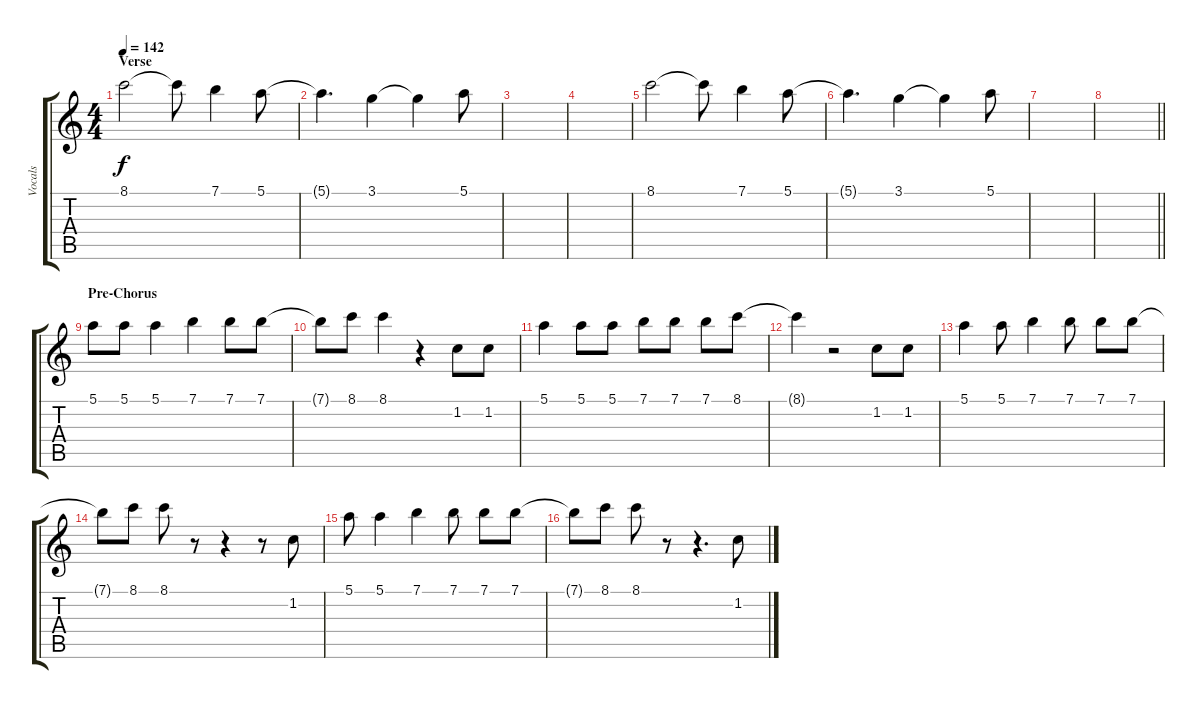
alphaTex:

\track ("Vocals" "Vocals") {instrument overdrivenguitar}
\staff {score tabs}
\tuning (E4 B3 G3 D3 A2 E2) {hide}
\ts (4 4)
\section ("" "Verse")
\tempo 142
\clef g2
\ks c
8.1.2{dy f} 8.1{t}.8 7.1.4 5.1.8 |
5.1{t}.4{d} 3.1.4 3.1{t}.4 5.1.8 |
|
|
8.1.2 8.1{t}.8 7.1.4 5.1.8 |
5.1{t}.4{d} 3.1.4 3.1{t}.4 5.1.8 |
|
\barLineRight lightlight
|
\section ("" "Pre-Chorus")
5.1.8 5.1.8 5.1.4 7.1.4 7.1.8 7.1.8 |
7.1{t}.8 8.1.8 8.1.4 r.4 1.2.8 1.2.8 |
5.1.4 5.1.8 5.1.8 7.1.8 7.1.8 7.1.8 8.1.8 |
8.1{t}.4 r.2 1.2.8 1.2.8 |
5.1.4 5.1.8 7.1.4 7.1.8 7.1.8 7.1.8 |
7.1{t}.8 8.1.8 8.1.8 r.8 r.4 r.8 1.2.8 |
5.1.8 5.1.4 7.1.4 7.1.8 7.1.8 7.1.8 |
7.1{t}.8 8.1.8 8.1.8 r.8 r.4{d} 1.2.8
